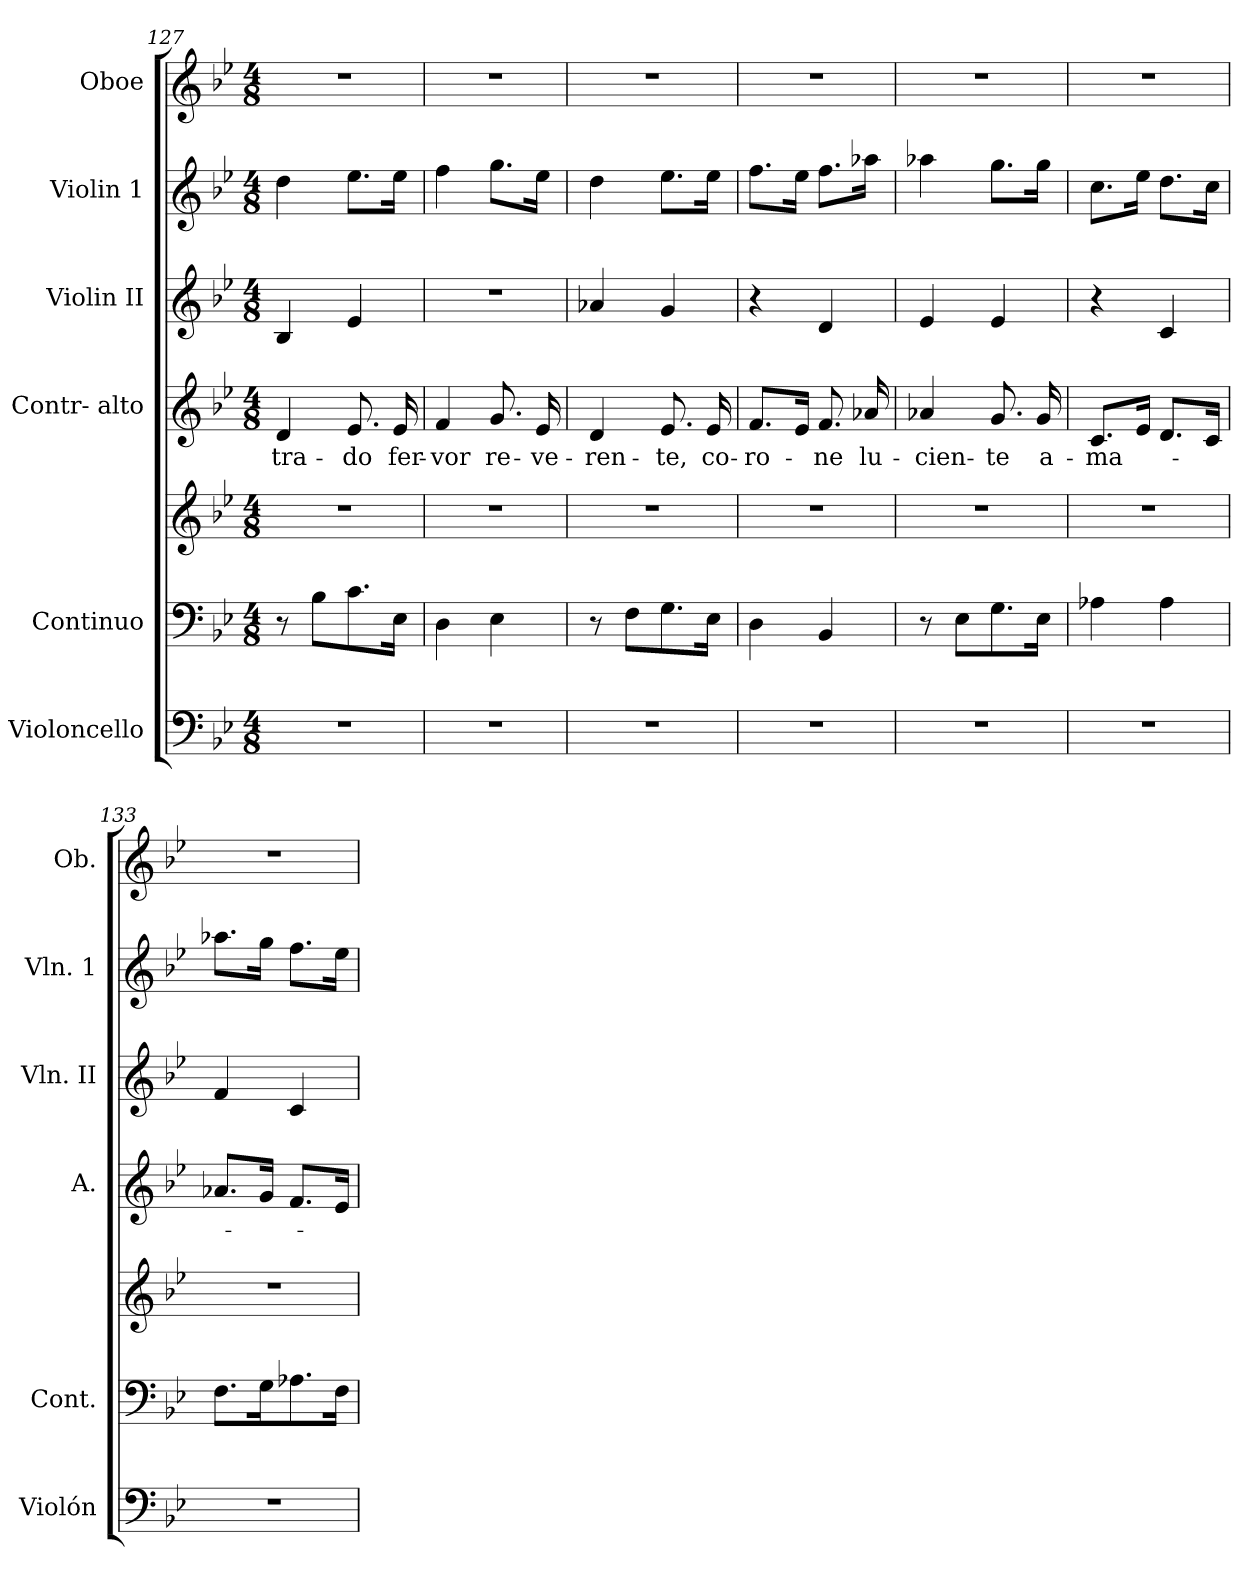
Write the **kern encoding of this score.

**kern	**kern	**kern	**kern	**text	**kern	**kern	**kern
*part6	*part5	*part5	*part4	*part4	*part3	*part2	*part1
*staff7	*staff6	*staff5	*staff4	*staff4	*staff3	*staff2	*staff1
*I"Violoncello	*I"Continuo	*	*I"Contr- alto	*	*I"Violin II	*I"Violin 1	*I"Oboe
*I'Violón	*I'Cont.	*	*I'A.	*	*I'Vln. II	*I'Vln. 1	*I'Ob.
*clefF4	*clefF4	*clefG2	*clefG2	*	*clefG2	*clefG2	*clefG2
*k[b-e-]	*k[b-e-]	*k[b-e-]	*k[b-e-]	*	*k[b-e-]	*k[b-e-]	*k[b-e-]
*B-:	*B-:	*B-:	*B-:	*	*B-:	*B-:	*B-:
*M4/8	*M4/8	*M4/8	*M4/8	*	*M4/8	*M4/8	*M4/8
=127	=127	=127	=127	=127	=127	=127	=127
!LO:N:vis=1	!	!LO:N:vis=1	!	!	!	!	!
!	!	!	!	!LO:LY:b:color=#000000	!	!	!LO:N:vis=1
2r	8r	2r	4di/	-tra-	4B-i/	4ddi\	2r
.	8B-i\L	.	.	.	.	.	.
!	!	!	!	!LO:LY:b:color=#000000	!	!	!
.	8.ci\	.	8.e-i/	-do	4e-i/	8.ee-i\L	.
!	!	!	!	!LO:LY:b:color=#000000	!	!	!
.	16E-i\Jk	.	16e-i/	fer-	.	16ee-i\Jk	.
=128	=128	=128	=128	=128	=128	=128	=128
!LO:N:vis=1	!	!LO:N:vis=1	!	!	!	!	!
!	!	!	!	!LO:LY:b:color=#000000	!LO:N:vis=1	!	!LO:N:vis=1
2r	4Di\	2r	4fi/	-vor	2r	4ffi\	2r
!	!	!	!	!LO:LY:b:color=#000000	!	!	!
.	4E-i\	.	8.gi/	re-	.	8.ggi\L	.
!	!	!	!	!LO:LY:b:color=#000000	!	!	!
.	.	.	16e-i/	-ve-	.	16ee-i\Jk	.
=129	=129	=129	=129	=129	=129	=129	=129
!LO:N:vis=1	!	!LO:N:vis=1	!	!	!	!	!
!	!	!	!	!LO:LY:b:color=#000000	!	!	!LO:N:vis=1
2r	8r	2r	4di/	-ren-	4a-Xi/	4ddi\	2r
.	8Fi\L	.	.	.	.	.	.
!	!	!	!	!LO:LY:b:color=#000000	!	!	!
.	8.Gi\	.	8.e-i/	-te,	4gi/	8.ee-i\L	.
!	!	!	!	!LO:LY:b:color=#000000	!	!	!
.	16E-i\Jk	.	16e-i/	co-	.	16ee-i\Jk	.
=130	=130	=130	=130	=130	=130	=130	=130
!LO:N:vis=1	!	!LO:N:vis=1	!	!	!	!	!
!	!	!	!	!LO:LY:b:color=#000000	!	!	!LO:N:vis=1
2r	4Di\	2r	8.fi/L	-ro-	4r	8.ffi\L	2r
.	.	.	16e-i/Jk	.	.	16ee-i\Jk	.
!	!	!	!	!LO:LY:b:color=#000000	!	!	!
.	4BB-i/	.	8.fi/	-ne	4di/	8.ffi\L	.
!	!	!	!	!LO:LY:b:color=#000000	!	!	!
.	.	.	16a-Xi/	lu-	.	16aa-Xi\Jk	.
=131	=131	=131	=131	=131	=131	=131	=131
!LO:N:vis=1	!	!LO:N:vis=1	!	!	!	!	!
!	!	!	!	!LO:LY:b:color=#000000	!	!	!LO:N:vis=1
2r	8r	2r	4a-Xi/	-cien-	4e-i/	4aa-Xi\	2r
.	8E-i\L	.	.	.	.	.	.
!	!	!	!	!LO:LY:b:color=#000000	!	!	!
.	8.Gi\	.	8.gi/	-te	4e-i/	8.ggi\L	.
!	!	!	!	!LO:LY:b:color=#000000	!	!	!
.	16E-i\Jk	.	16gi/	a-	.	16ggi\Jk	.
=132	=132	=132	=132	=132	=132	=132	=132
!LO:N:vis=1	!	!LO:N:vis=1	!	!	!	!	!
!	!	!	!	!LO:LY:b:color=#000000	!	!	!LO:N:vis=1
2r	4A-Xi\	2r	8.ci/L	-ma-	4r	8.cci\L	2r
.	.	.	16e-i/Jk	.	.	16ee-i\Jk	.
.	4A-i\	.	8.di/L	.	4ci/	8.ddi\L	.
.	.	.	16ci/Jk	.	.	16cci\Jk	.
=133	=133	=133	=133	=133	=133	=133	=133
!LO:N:vis=1	!	!LO:N:vis=1	!	!	!	!	!LO:N:vis=1
2r	8.Fi\L	2r	8.a-Xi/L	.	4fi/	8.aa-Xi\L	2r
.	16Gi\k	.	16gi/Jk	.	.	16ggi\Jk	.
.	8.A-Xi\	.	8.fi/L	.	4ci/	8.ffi\L	.
.	16Fi\Jk	.	16e-i/Jk	.	.	16ee-i\Jk	.
=	=	=	=	=	=	=	=
*-	*-	*-	*-	*-	*-	*-	*-
